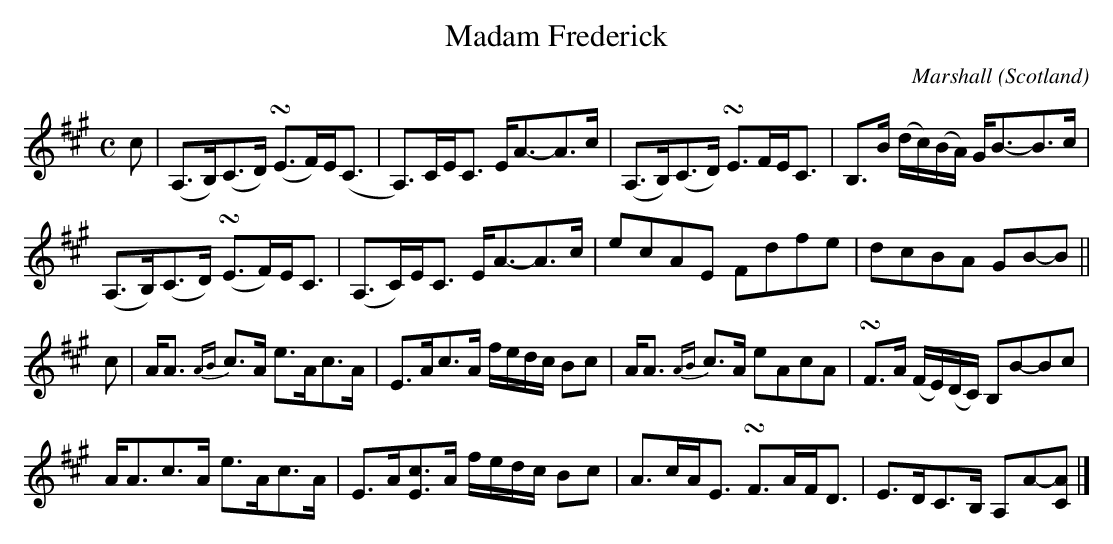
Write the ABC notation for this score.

X:1
U:~=!turn!
T:Madam Frederick
C:Marshall
O:Scotland
M:C
L:1/8
K:A
c | (A,>B,)(C>D) (~E>F)E<(C | A,)>CE<C E<A-A>c | (A,>B,)(C>D) ~E>FE<C | B,>B (d/2c/2)(B/2A/2) G<B-B>c |
(A,>B,)(C>D) (~E>F)E<C | (A,>C)E<C E<A-A>c | ecAE Fdfe | dcBA GB-B ||
c | A<A {AB}c>A e>Ac>A | E>Ac>A f/2e/2d/2c/2 Bc | A<A {AB}c>A eAcA | ~F>A (F/2E/2)(D/2C/2) B,B-Bc |
A<Ac>A e>Ac>A | E>A[Ec]>A f/2e/2d/2c/2 Bc | A>cA<E ~F>AF<D | E>DC>B, A,A-[CA] |]
